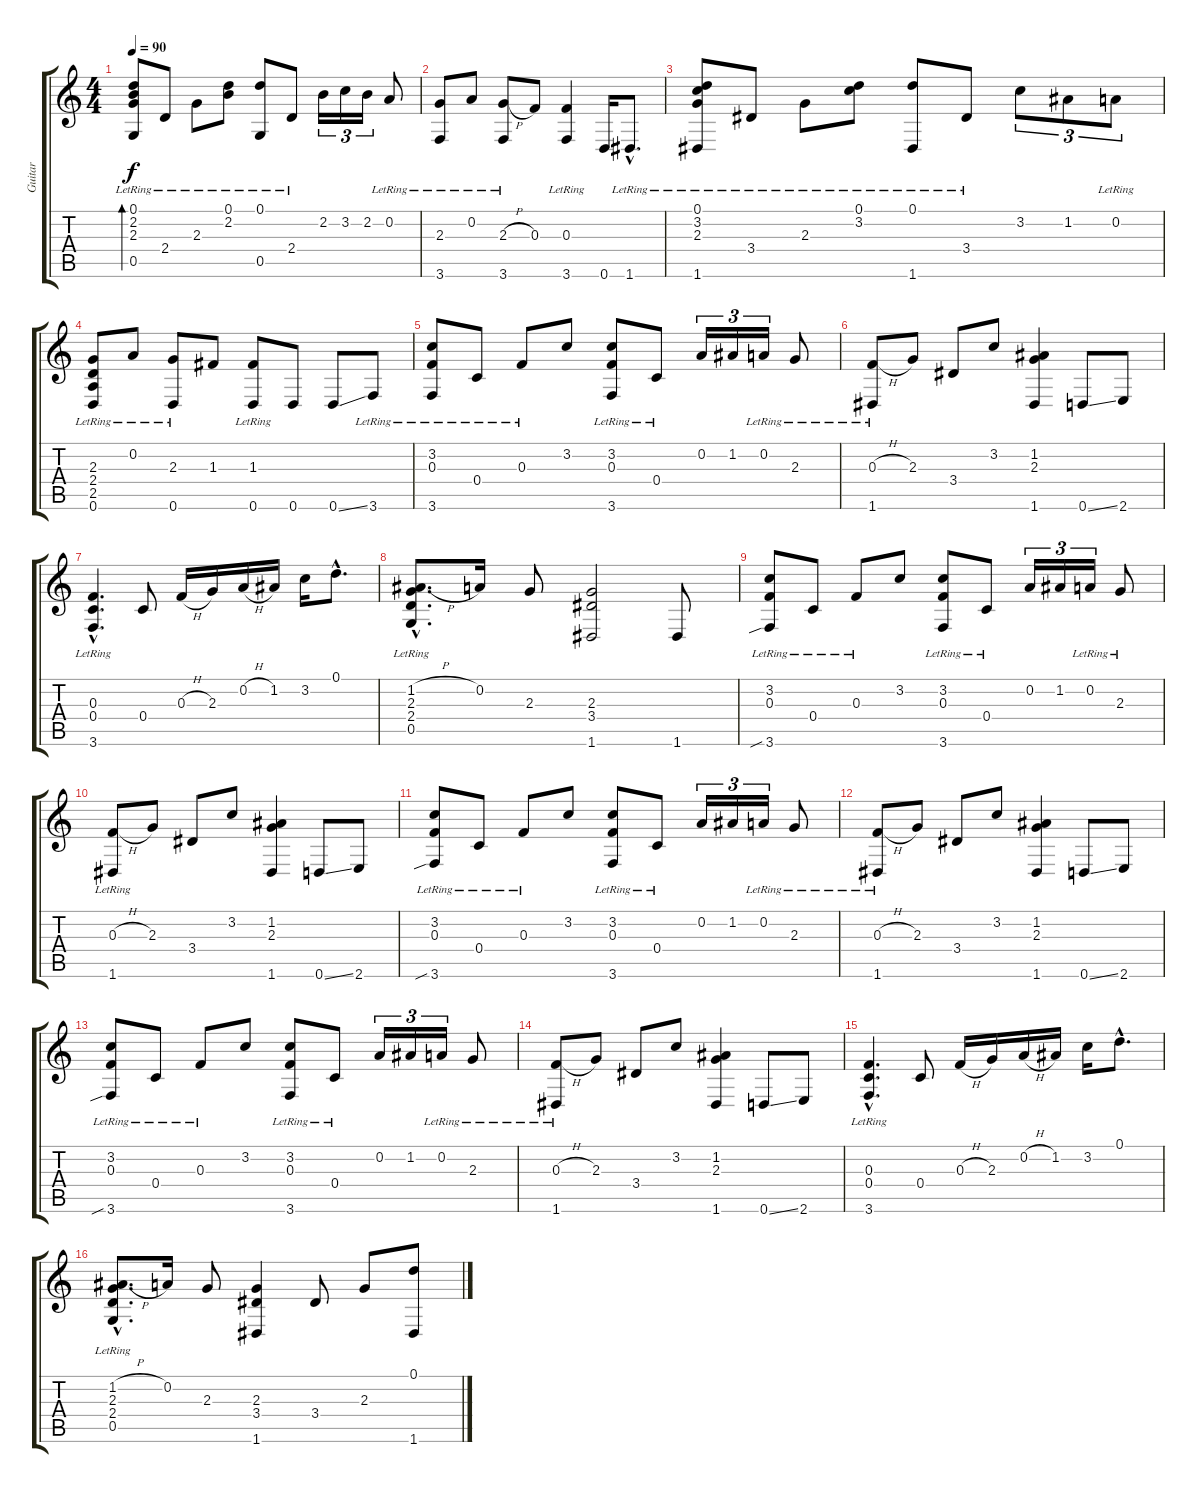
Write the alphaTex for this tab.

\track ("Guitar" "Guitar") {instrument acousticguitarnylon}
\staff {score tabs}
\tuning (D4 A3 F3 C3 G2 D2) {hide}
\ts (4 4)
\tempo 90
\clef g2
\ks c
(0.1{lr} 2.2{lr} 2.3{lr} 0.5{lr}).8{bd 240 dy f} 2.4{lr}.8 2.3{lr}.8 (0.1 2.2{lr}).8 (0.1{lr} 0.5{lr}).8 2.4{lr}.8 2.2.16{tu (3 2)} 3.2.16{tu (3 2)} 2.2.16{tu (3 2)} 0.2{lr}.8 |
(2.3{lr} 3.6{lr}).8 0.2{lr}.8 (2.3{h} 3.6{lr}).8 0.3.8 (0.3{lr} 3.6).4 0.6.16 1.6{hac lr}.8{d} |
(0.1{lr} 3.2{lr} 2.3{lr} 1.6{lr}).8 3.4{lr}.8 2.3{lr}.8 (0.1 3.2{lr}).8 (0.1{lr} 1.6{lr}).8 3.4{lr}.8 3.2.8{tu (3 2)} 1.2.8{tu (3 2)} 0.2{lr}.8{tu (3 2)} |
(2.3{lr} 2.4{lr} 2.5{lr} 0.6{lr}).8 0.2{lr}.8 (2.3 0.6{lr}).8 1.3.8 (1.3{lr} 0.6).8 0.6.8 0.6{ss}.8 3.6{lr}.8 |
(3.2{lr} 0.3{lr} 3.6{lr}).8 0.4{lr}.8 0.3{lr}.8 3.2.8 (3.2{lr} 0.3{lr} 3.6{lr}).8 0.4{lr}.8 0.2.16{tu (3 2)} 1.2.16{tu (3 2)} 0.2{lr}.16{tu (3 2)} 2.3{lr}.8 |
(0.3{h} 1.6{lr}).8 2.3.8 3.4.8 3.2.8 (1.2 2.3 1.6).4 0.6{ss}.8 2.6.8 |
(0.3{hac} 0.4{hac} 3.6{hac lr}).4{d} 0.4.8 0.3{h}.16 2.3.16 0.2{h}.16 1.2.16 3.2.16 0.1{hac}.8{d} |
(1.2{h hac} 2.3{hac} 2.4{hac lr} 0.5{hac lr}).8{d} 0.2.16 2.3.8 (2.3 3.4 1.6).2 1.6.8 |
(3.2{lr} 0.3{lr} 3.6{sib lr}).8 0.4{lr}.8 0.3{lr}.8 3.2.8 (3.2{lr} 0.3{lr} 3.6{lr}).8 0.4{lr}.8 0.2.16{tu (3 2)} 1.2.16{tu (3 2)} 0.2{lr}.16{tu (3 2)} 2.3{lr}.8 |
(0.3{h} 1.6{lr}).8 2.3.8 3.4.8 3.2.8 (1.2 2.3 1.6).4 0.6{ss}.8 2.6.8 |
(3.2{lr} 0.3{lr} 3.6{sib lr}).8 0.4{lr}.8 0.3{lr}.8 3.2.8 (3.2{lr} 0.3{lr} 3.6{lr}).8 0.4{lr}.8 0.2.16{tu (3 2)} 1.2.16{tu (3 2)} 0.2{lr}.16{tu (3 2)} 2.3{lr}.8 |
(0.3{h} 1.6{lr}).8 2.3.8 3.4.8 3.2.8 (1.2 2.3 1.6).4 0.6{ss}.8 2.6.8 |
(3.2{lr} 0.3{lr} 3.6{sib lr}).8 0.4{lr}.8 0.3{lr}.8 3.2.8 (3.2{lr} 0.3{lr} 3.6{lr}).8 0.4{lr}.8 0.2.16{tu (3 2)} 1.2.16{tu (3 2)} 0.2{lr}.16{tu (3 2)} 2.3{lr}.8 |
(0.3{h} 1.6{lr}).8 2.3.8 3.4.8 3.2.8 (1.2 2.3 1.6).4 0.6{ss}.8 2.6.8 |
(0.3{hac} 0.4{hac} 3.6{hac lr}).4{d} 0.4.8 0.3{h}.16 2.3.16 0.2{h}.16 1.2.16 3.2.16 0.1{hac}.8{d} |
(1.2{h hac} 2.3{hac} 2.4{hac lr} 0.5{hac lr}).8{d} 0.2.16 2.3.8 (2.3 3.4 1.6).4 3.4.8 2.3.8 (0.1 1.6).8
